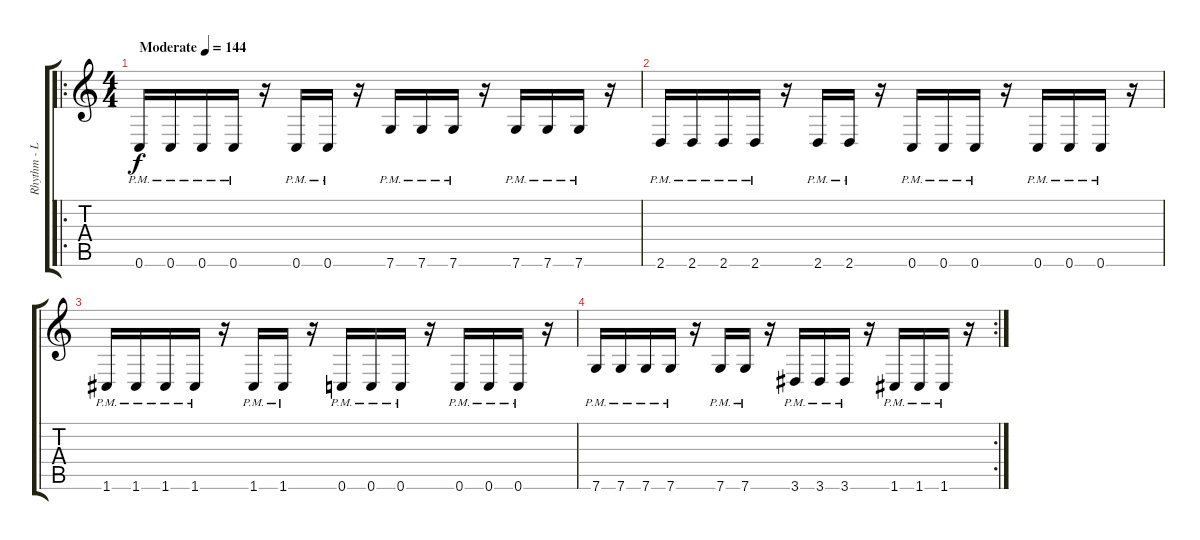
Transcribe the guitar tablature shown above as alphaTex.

\track ("Rhythm - Left" "Rhythm - L") {instrument distortionguitar}
\staff {score tabs}
\tuning (D4 A3 F3 C3 G2 C2) {hide}
\ro
\ts (4 4)
\tempo (144 "Moderate")
\clef g2
\ks c
0.6{pm}.16{dy f instrument distortionguitar} 0.6{pm}.16 0.6{pm}.16 0.6{pm}.16 r.16 0.6{pm}.16 0.6{pm}.16 r.16 7.6{pm}.16 7.6{pm}.16 7.6{pm}.16 r.16 7.6{pm}.16 7.6{pm}.16 7.6{pm}.16 r.16 |
2.6{pm}.16 2.6{pm}.16 2.6{pm}.16 2.6{pm}.16 r.16 2.6{pm}.16 2.6{pm}.16 r.16 0.6{pm}.16 0.6{pm}.16 0.6{pm}.16 r.16 0.6{pm}.16 0.6{pm}.16 0.6{pm}.16 r.16 |
1.6{pm}.16 1.6{pm}.16 1.6{pm}.16 1.6{pm}.16 r.16 1.6{pm}.16 1.6{pm}.16 r.16 0.6{pm}.16 0.6{pm}.16 0.6{pm}.16 r.16 0.6{pm}.16 0.6{pm}.16 0.6{pm}.16 r.16 |
\rc 2
7.6{pm}.16 7.6{pm}.16 7.6{pm}.16 7.6{pm}.16 r.16 7.6{pm}.16 7.6{pm}.16 r.16 3.6{pm}.16 3.6{pm}.16 3.6{pm}.16 r.16 1.6{pm}.16 1.6{pm}.16 1.6{pm}.16 r.16
